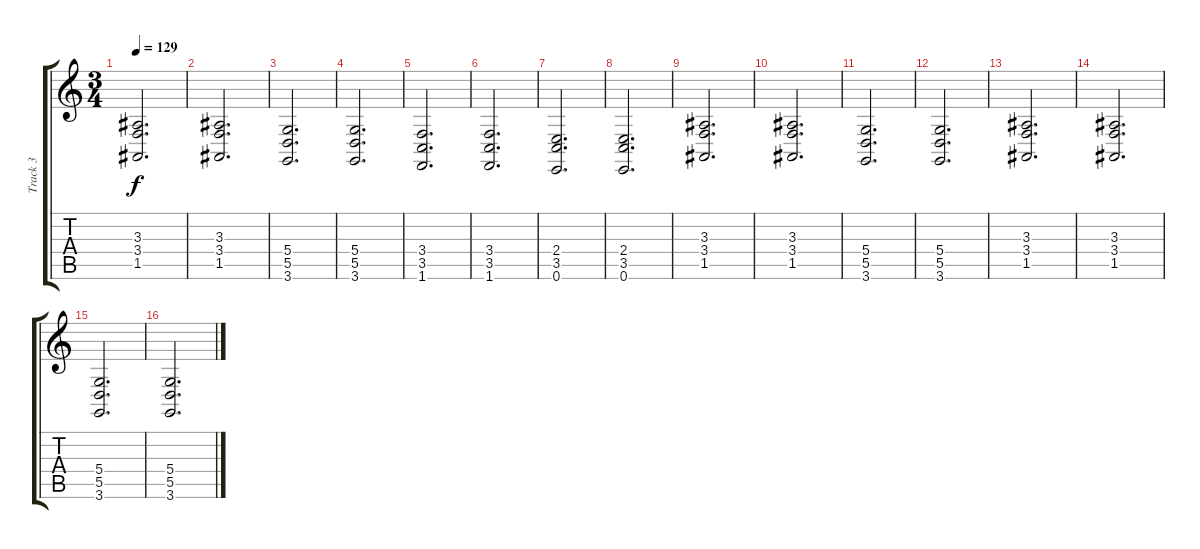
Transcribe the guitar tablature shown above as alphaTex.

\track ("Track 3" "Track 3") {instrument viola}
\staff {score tabs}
\tuning (E4 B3 G3 D3 A2 E2) {hide}
\ts (3 4)
\tempo 129
\clef g2
\ks c
(3.3 3.4 1.5).2{d dy f} |
(3.3 3.4 1.5).2{d} |
(5.4 5.5 3.6).2{d} |
(5.4 5.5 3.6).2{d} |
(3.4 3.5 1.6).2{d} |
(3.4 3.5 1.6).2{d} |
(2.4 3.5 0.6).2{d} |
(2.4 3.5 0.6).2{d} |
(3.3 3.4 1.5).2{d} |
(3.3 3.4 1.5).2{d} |
(5.4 5.5 3.6).2{d} |
(5.4 5.5 3.6).2{d} |
(3.3 3.4 1.5).2{d} |
(3.3 3.4 1.5).2{d} |
(5.4 5.5 3.6).2{d} |
(5.4 5.5 3.6).2{d}
